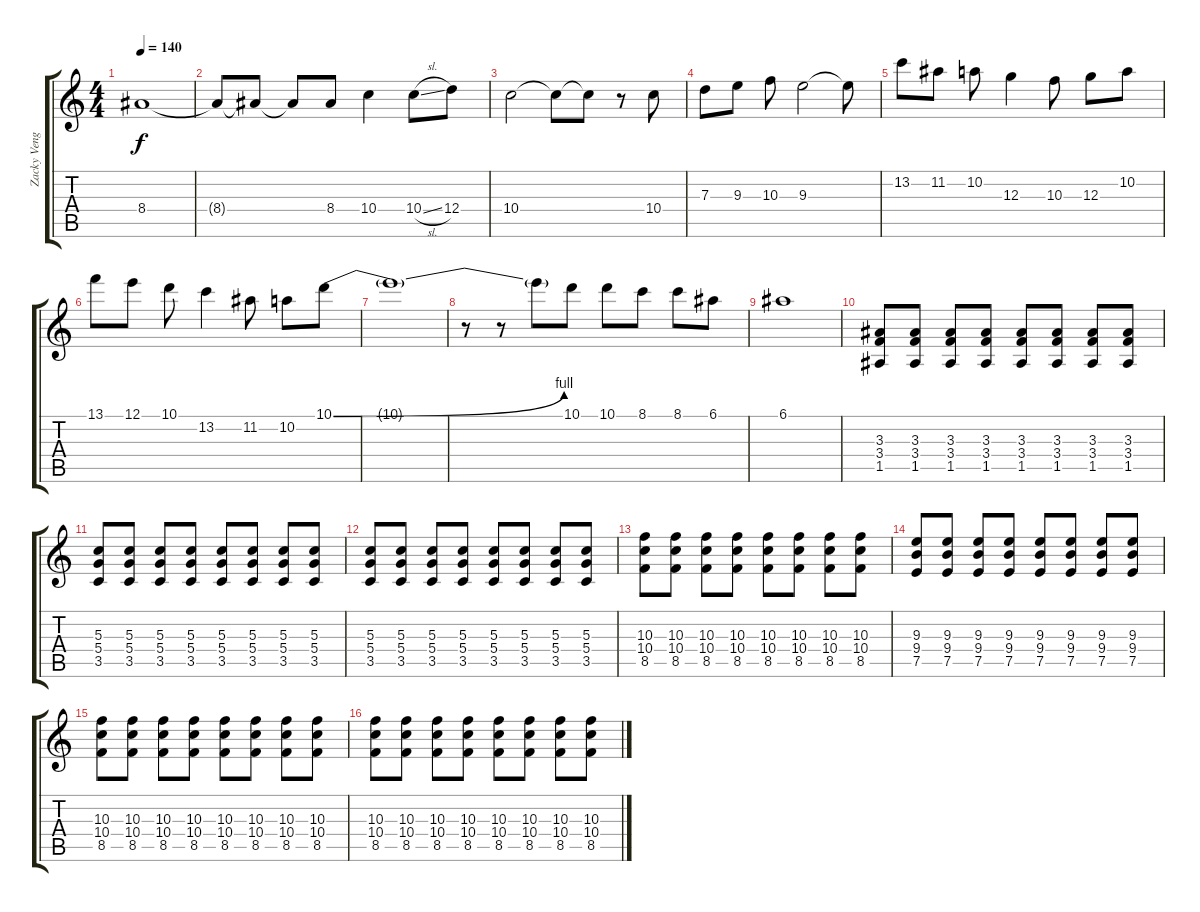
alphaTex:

\track ("Zacky Vengeance" "Zacky Veng") {instrument overdrivenguitar}
\staff {score tabs}
\tuning (E4 B3 G3 D3 A2 E2) {hide}
\ts (4 4)
\tempo 140
\clef g2
\ks c
8.4.1{dy f} |
8.4{t}.8 8.4{t}.8 8.4{t}.8 8.4.8 10.4.4 10.4{sl}.8 12.4.8 |
10.4.2 10.4{t}.8 10.4{t}.8 r.8 10.4.8 |
7.3.8 9.3.8 10.3.8 9.3.2 9.3{t}.8 |
13.2.8 11.2.8 10.2.8 12.3.4 10.3.8 12.3.8 10.2.8 |
13.1.8 12.1.8 10.1.8 13.2.4 11.2.8 10.2.8 10.1{be (bend 0 0 60 4)}.8 |
10.1{t}.1 |
r.8 r.8 10.1{t}.8 10.1.8 10.1.8 8.1.8 8.1.8 6.1.8 |
6.1.1 |
(3.3 3.4 1.5).8 (3.3 3.4 1.5).8 (3.3 3.4 1.5).8 (3.3 3.4 1.5).8 (3.3 3.4 1.5).8 (3.3 3.4 1.5).8 (3.3 3.4 1.5).8 (3.3 3.4 1.5).8 |
(5.3 5.4 3.5).8 (5.3 5.4 3.5).8 (5.3 5.4 3.5).8 (5.3 5.4 3.5).8 (5.3 5.4 3.5).8 (5.3 5.4 3.5).8 (5.3 5.4 3.5).8 (5.3 5.4 3.5).8 |
(5.3 5.4 3.5).8 (5.3 5.4 3.5).8 (5.3 5.4 3.5).8 (5.3 5.4 3.5).8 (5.3 5.4 3.5).8 (5.3 5.4 3.5).8 (5.3 5.4 3.5).8 (5.3 5.4 3.5).8 |
(10.3 10.4 8.5).8 (10.3 10.4 8.5).8 (10.3 10.4 8.5).8 (10.3 10.4 8.5).8 (10.3 10.4 8.5).8 (10.3 10.4 8.5).8 (10.3 10.4 8.5).8 (10.3 10.4 8.5).8 |
(9.3 9.4 7.5).8 (9.3 9.4 7.5).8 (9.3 9.4 7.5).8 (9.3 9.4 7.5).8 (9.3 9.4 7.5).8 (9.3 9.4 7.5).8 (9.3 9.4 7.5).8 (9.3 9.4 7.5).8 |
(10.3 10.4 8.5).8 (10.3 10.4 8.5).8 (10.3 10.4 8.5).8 (10.3 10.4 8.5).8 (10.3 10.4 8.5).8 (10.3 10.4 8.5).8 (10.3 10.4 8.5).8 (10.3 10.4 8.5).8 |
(10.3 10.4 8.5).8 (10.3 10.4 8.5).8 (10.3 10.4 8.5).8 (10.3 10.4 8.5).8 (10.3 10.4 8.5).8 (10.3 10.4 8.5).8 (10.3 10.4 8.5).8 (10.3 10.4 8.5).8
